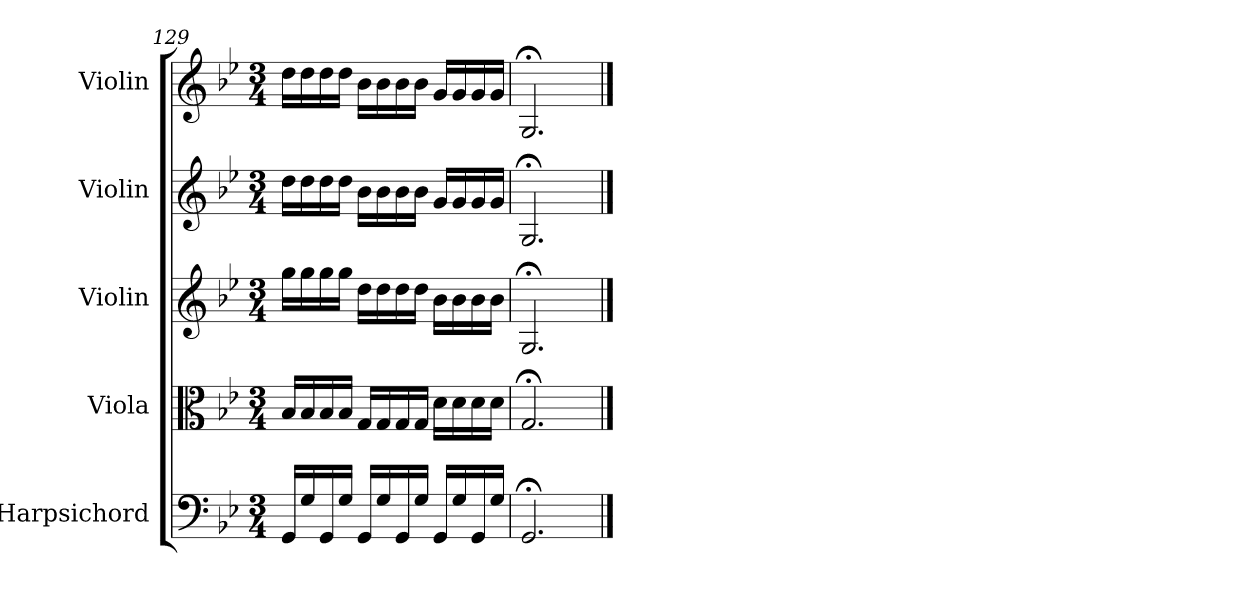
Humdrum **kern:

**kern	**kern	**kern	**kern	**kern
*part5	*part4	*part3	*part2	*part1
*staff5	*staff4	*staff3	*staff2	*staff1
*I"Harpsichord	*I"Viola	*I"Violin	*I"Violin	*I"Violin
*I'Hpschd	*I'Vla	*I'Vln	*I'Vln	*I'Vln
*clefF4	*clefC3	*clefG2	*clefG2	*clefG2
*k[b-e-]	*k[b-e-]	*k[b-e-]	*k[b-e-]	*k[b-e-]
*g:	*g:	*g:	*g:	*g:
*M3/4	*M3/4	*M3/4	*M3/4	*M3/4
=129	=129	=129	=129	=129
16GG/LL	16B-/LL	16gg\LL	16dd\LL	16dd\LL
16G/	16B-/	16gg\	16dd\	16dd\
16GG/	16B-/	16gg\	16dd\	16dd\
16G/JJ	16B-/JJ	16gg\JJ	16dd\JJ	16dd\JJ
16GG/LL	16G/LL	16dd\LL	16b-\LL	16b-\LL
16G/	16G/	16dd\	16b-\	16b-\
16GG/	16G/	16dd\	16b-\	16b-\
16G/JJ	16G/JJ	16dd\JJ	16b-\JJ	16b-\JJ
16GG/LL	16d\LL	16b-\LL	16g/LL	16g/LL
16G/	16d\	16b-\	16g/	16g/
16GG/	16d\	16b-\	16g/	16g/
16G/JJ	16d\JJ	16b-\JJ	16g/JJ	16g/JJ
=130	=130	=130	=130	=130
2.GG;</	2.G;</	2.G;</	2.G;</	2.G;</
==	==	==	==	==
*-	*-	*-	*-	*-
